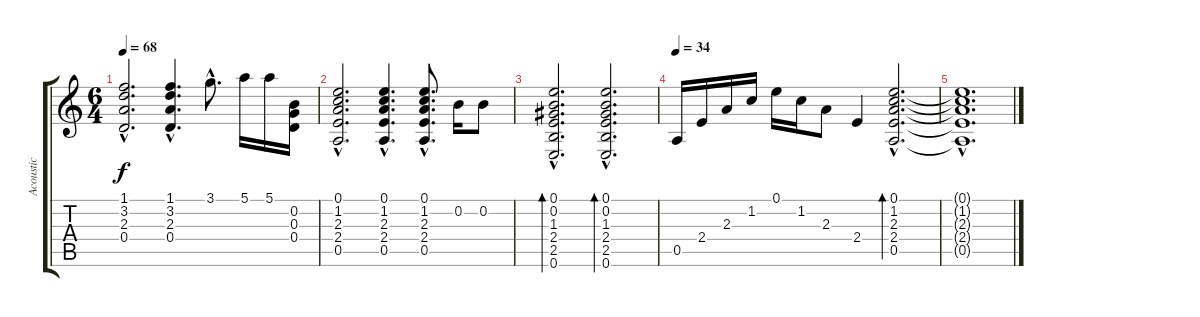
\track ("Acoustic" "Acoustic") {instrument acousticguitarnylon}
\staff {score tabs}
\tuning (E4 B3 G3 D3 A2 E2) {hide}
\ts (6 4)
\tempo 68
\clef g2
\ks c
(1.1{hac} 3.2{hac} 2.3{hac} 0.4{hac}).2{d dy f} (1.1{hac} 3.2{hac} 2.3{hac} 0.4{hac}).4{d} 3.1{hac}.8{d} 5.1.16 5.1.16 (0.2 0.3 0.4).16 |
(0.1{hac} 1.2{hac} 2.3{hac} 2.4{hac} 0.5{hac}).2{d} (0.1{hac} 1.2{hac} 2.3{hac} 2.4{hac} 0.5{hac}).4{d} (0.1{hac} 1.2{hac} 2.3{hac} 2.4{hac} 0.5{hac}).8{d} 0.2.16 0.2.8 |
(0.1{hac} 0.2{hac} 1.3{hac} 2.4{hac} 2.5{hac} 0.6{hac}).2{d bd 120} (0.1{hac} 0.2{hac} 1.3{hac} 2.4{hac} 2.5{hac} 0.6{hac}).2{d bd 120} |
\tempo 34
0.5.16 2.4.16 2.3.16 1.2.16 0.1.16 1.2.16 2.3.8 2.4.4 (0.1{hac} 1.2{hac} 2.3{hac} 2.4{hac} 0.5{hac}).2{d bd 120} |
(0.1{hac t} 1.2{hac t} 2.3{hac t} 2.4{hac t} 0.5{hac t}).1{d}
